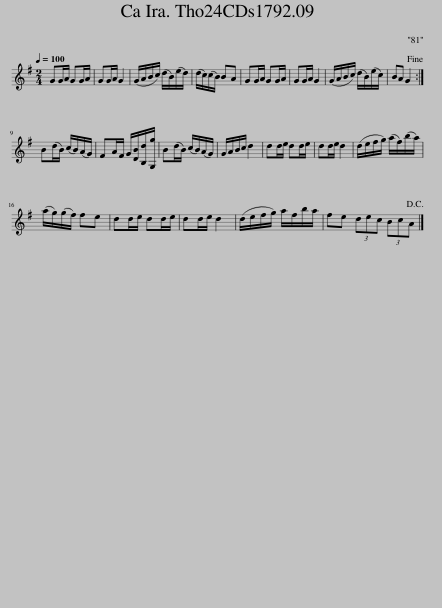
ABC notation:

X:1
L:1/8
Q:1/4=100
M:2/4
I:linebreak $
K:G
V:1 treble
V:1
 GG/A/ GG/A/ | GG/A/ G2 | (G/A/B/c/) (d/B/)(e/d/) | (d/c/)(c/B/) BA | GG/A/ GG/A/ | %5
 GG/A/ G2 | (G/A/B/c/) (d/B/)(e/c/) | BA G2!fine! :|$ B(d/B/) (c/B/)(A/G/) | FA/F/ G/[DB]/[B,d]/[G,g]/ | %10
 B(d/B/) (c/B/)(A/G/) | G/A/B/c/ d2 | dd/e/ dd/e/ | dd/e/ d2 | (d/e/f/g/) (a/f/)(b/a/) |$ %15
 (a/g/)(g/f/) fe | dd/e/ dd/e/ | dd/e/ d2 | (d/e/f/g/) a/f/b/a/ | fe (3dec (3BcA!D.C.! |] %20
